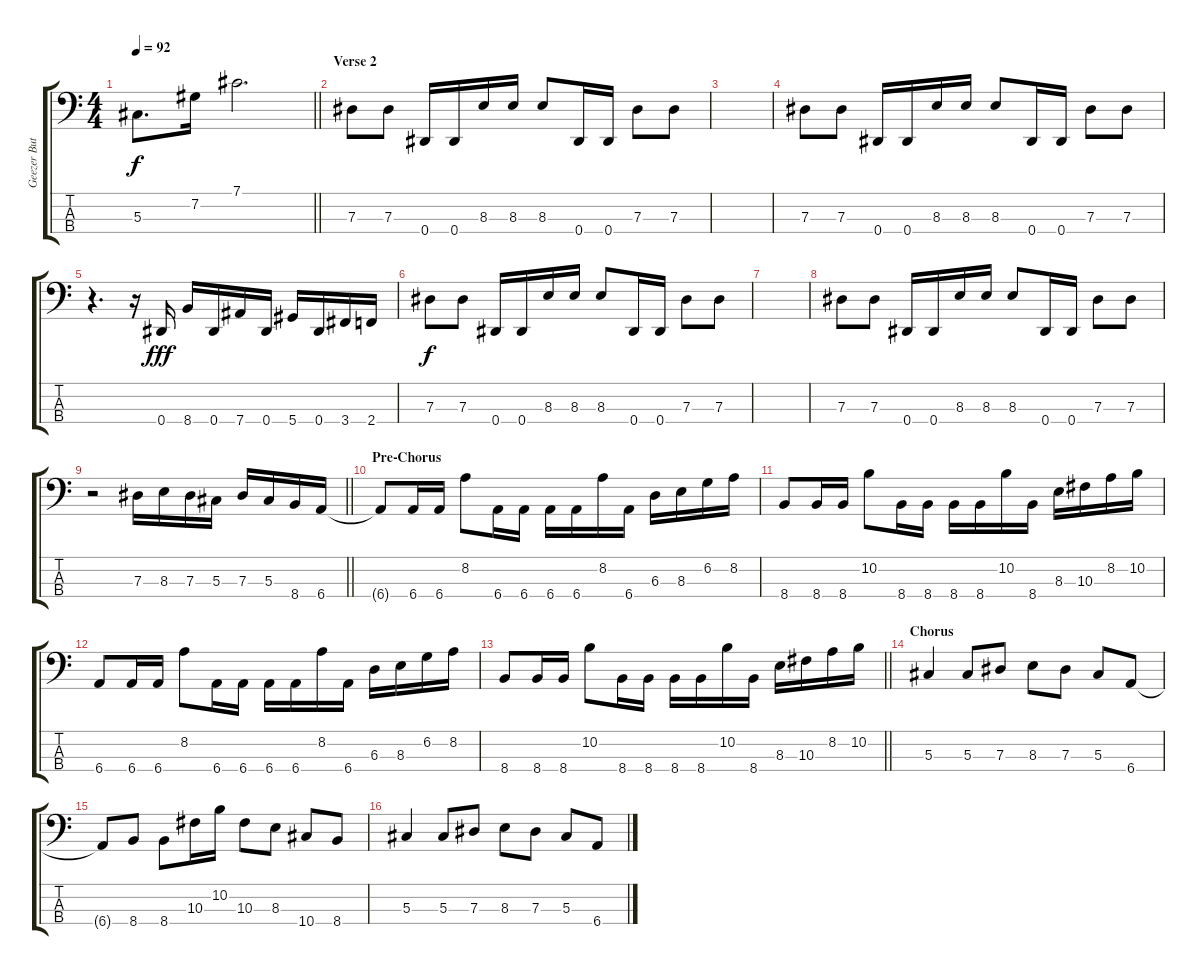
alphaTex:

\track ("Geezer Butler" "Geezer But") {instrument electricbassfinger}
\staff {score tabs}
\tuning (Gb2 Db2 Ab1 Eb1) {hide}
\ts (4 4)
\tempo 92
\clef f4
\barLineRight lightlight
\ks c
5.3{t}.8{d dy f} 7.2.16 7.1.2{d} |
\section ("" "Verse 2")
7.3.8 7.3.8 0.4.16 0.4.16 8.3.16 8.3.16 8.3.8 0.4.16 0.4.16 7.3.8 7.3.8 |
|
7.3.8 7.3.8 0.4.16 0.4.16 8.3.16 8.3.16 8.3.8 0.4.16 0.4.16 7.3.8 7.3.8 |
r.4{d} r.16 0.4.16{dy fff} 8.4.16 0.4.16 7.4.16 0.4.16 5.4.16 0.4.16 3.4.16 2.4.16 |
7.3.8{dy f} 7.3.8 0.4.16 0.4.16 8.3.16 8.3.16 8.3.8 0.4.16 0.4.16 7.3.8 7.3.8 |
|
7.3.8 7.3.8 0.4.16 0.4.16 8.3.16 8.3.16 8.3.8 0.4.16 0.4.16 7.3.8 7.3.8 |
\barLineRight lightlight
r.2 7.3.16 8.3.16 7.3.16 5.3.16 7.3.16 5.3.16 8.4.16 6.4.16 |
\section ("" "Pre-Chorus")
6.4{t}.8 6.4.16 6.4.16 8.2.8 6.4.16 6.4.16 6.4.16 6.4.16 8.2.16 6.4.16 6.3.16 8.3.16 6.2.16 8.2.16 |
8.4.8 8.4.16 8.4.16 10.2.8 8.4.16 8.4.16 8.4.16 8.4.16 10.2.16 8.4.16 8.3.16 10.3.16 8.2.16 10.2.16 |
6.4.8 6.4.16 6.4.16 8.2.8 6.4.16 6.4.16 6.4.16 6.4.16 8.2.16 6.4.16 6.3.16 8.3.16 6.2.16 8.2.16 |
\barLineRight lightlight
8.4.8 8.4.16 8.4.16 10.2.8 8.4.16 8.4.16 8.4.16 8.4.16 10.2.16 8.4.16 8.3.16 10.3.16 8.2.16 10.2.16 |
\section ("" "Chorus ")
5.3.4 5.3.8 7.3.8 8.3.8 7.3.8 5.3.8 6.4.8 |
6.4{t}.8 8.4.8 8.4.8 10.3.16 10.2.16 10.3.8 8.3.8 10.4.8 8.4.8 |
5.3.4 5.3.8 7.3.8 8.3.8 7.3.8 5.3.8 6.4.8
